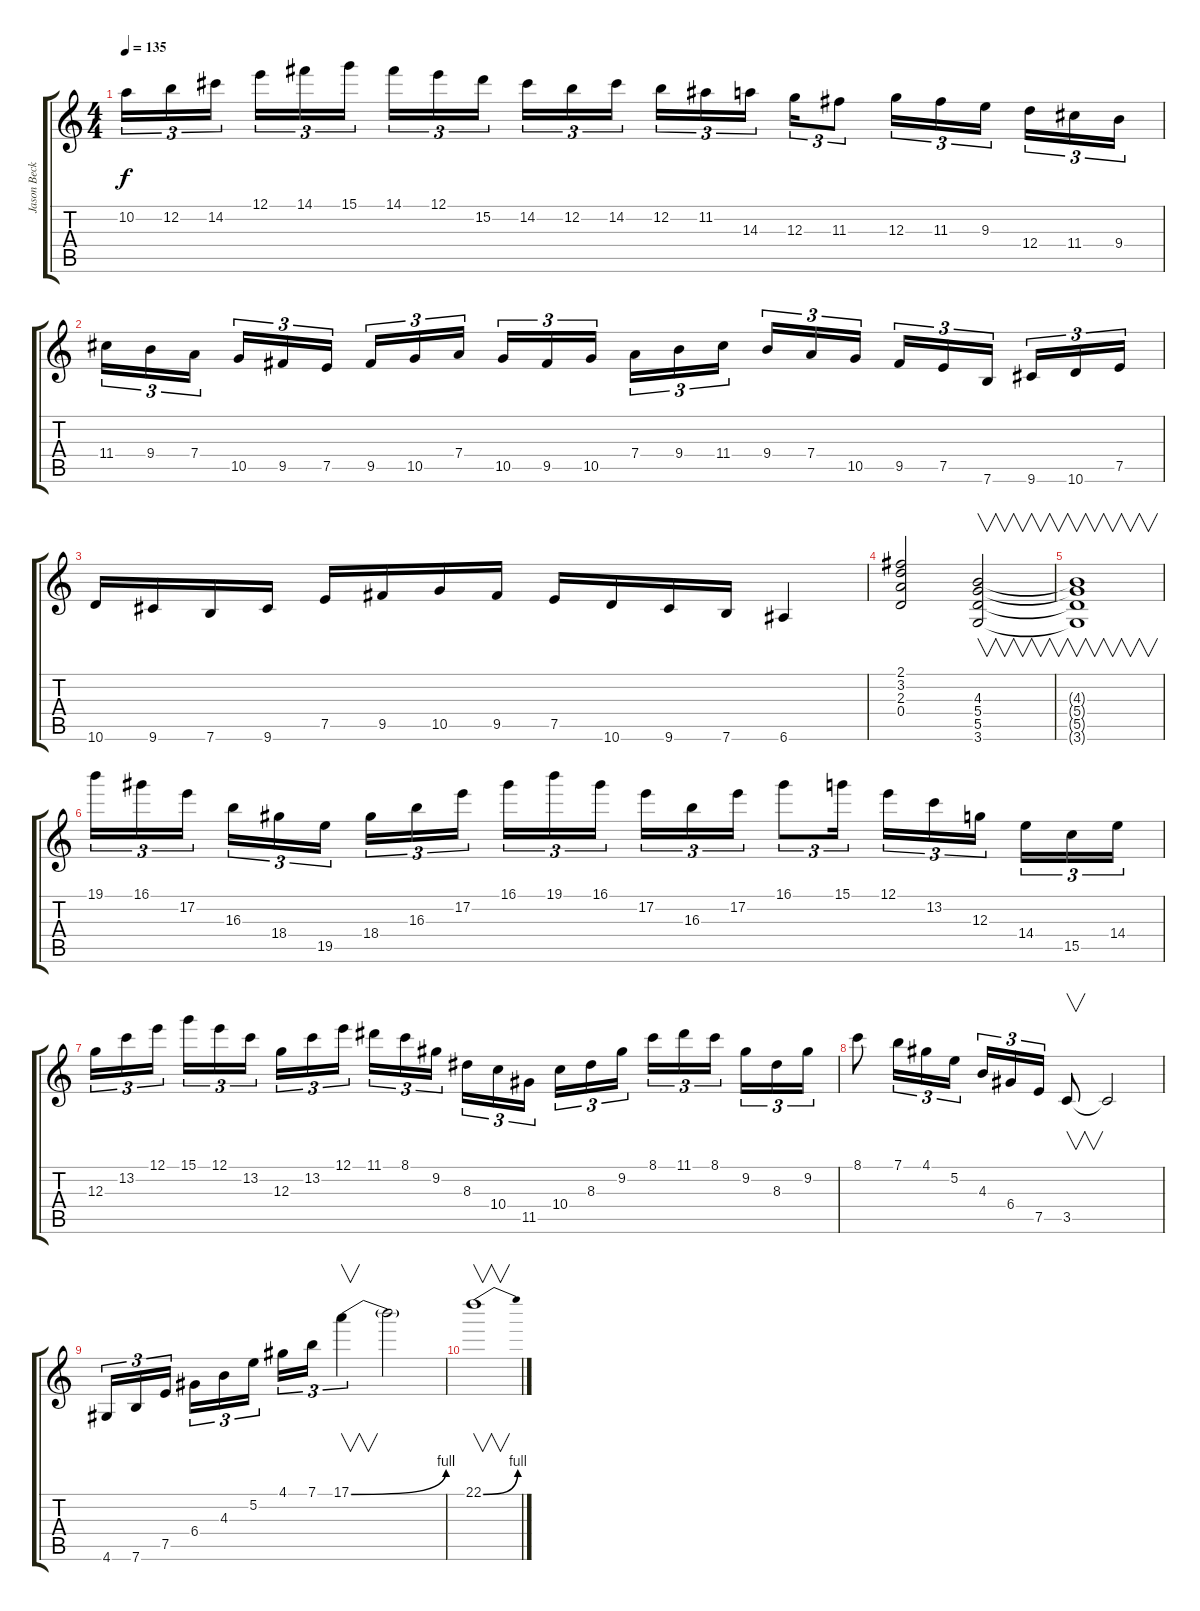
\track ("Jason Becker=God Of Guitar" "Jason Beck") {instrument distortionguitar}
\staff {score tabs}
\tuning (E4 B3 G3 D3 A2 E2) {hide}
\ts (4 4)
\tempo 135
\clef g2
\ks c
10.2.16{tu (3 2) dy f} 12.2.16{tu (3 2)} 14.2.16{tu (3 2)} 12.1.16{tu (3 2)} 14.1.16{tu (3 2)} 15.1.16{tu (3 2)} 14.1.16{tu (3 2)} 12.1.16{tu (3 2)} 15.2.16{tu (3 2)} 14.2.16{tu (3 2)} 12.2.16{tu (3 2)} 14.2.16{tu (3 2)} 12.2.16{tu (3 2)} 11.2.16{tu (3 2)} 14.3.16{tu (3 2)} 12.3.16{tu (3 2)} 11.3.8{tu (3 2)} 12.3.16{tu (3 2)} 11.3.16{tu (3 2)} 9.3.16{tu (3 2)} 12.4.16{tu (3 2)} 11.4.16{tu (3 2)} 9.4.16{tu (3 2)} |
11.4.16{tu (3 2)} 9.4.16{tu (3 2)} 7.4.16{tu (3 2)} 10.5.16{tu (3 2)} 9.5.16{tu (3 2)} 7.5.16{tu (3 2)} 9.5.16{tu (3 2)} 10.5.16{tu (3 2)} 7.4.16{tu (3 2)} 10.5.16{tu (3 2)} 9.5.16{tu (3 2)} 10.5.16{tu (3 2)} 7.4.16{tu (3 2)} 9.4.16{tu (3 2)} 11.4.16{tu (3 2)} 9.4.16{tu (3 2)} 7.4.16{tu (3 2)} 10.5.16{tu (3 2)} 9.5.16{tu (3 2)} 7.5.16{tu (3 2)} 7.6.16{tu (3 2)} 9.6.16{tu (3 2)} 10.6.16{tu (3 2)} 7.5.16{tu (3 2)} |
10.6.16 9.6.16 7.6.16 9.6.16 7.5.16 9.5.16 10.5.16 9.5.16 7.5.16 10.6.16 9.6.16 7.6.16 6.6.4 |
(2.1 3.2 2.3 0.4).2 (4.3 5.4 5.5 3.6).2{v} |
(4.3{t} 5.4{t} 5.5{t} 3.6{t}).1{v} |
19.1.16{tu (3 2)} 16.1.16{tu (3 2)} 17.2.16{tu (3 2)} 16.3.16{tu (3 2)} 18.4.16{tu (3 2)} 19.5.16{tu (3 2)} 18.4.16{tu (3 2)} 16.3.16{tu (3 2)} 17.2.16{tu (3 2)} 16.1.16{tu (3 2)} 19.1.16{tu (3 2)} 16.1.16{tu (3 2)} 17.2.16{tu (3 2)} 16.3.16{tu (3 2)} 17.2.16{tu (3 2)} 16.1.8{tu (3 2)} 15.1.16{tu (3 2)} 12.1.16{tu (3 2)} 13.2.16{tu (3 2)} 12.3.16{tu (3 2)} 14.4.16{tu (3 2)} 15.5.16{tu (3 2)} 14.4.16{tu (3 2)} |
12.3.16{tu (3 2)} 13.2.16{tu (3 2)} 12.1.16{tu (3 2)} 15.1.16{tu (3 2)} 12.1.16{tu (3 2)} 13.2.16{tu (3 2)} 12.3.16{tu (3 2)} 13.2.16{tu (3 2)} 12.1.16{tu (3 2)} 11.1.16{tu (3 2)} 8.1.16{tu (3 2)} 9.2.16{tu (3 2)} 8.3.16{tu (3 2)} 10.4.16{tu (3 2)} 11.5.16{tu (3 2)} 10.4.16{tu (3 2)} 8.3.16{tu (3 2)} 9.2.16{tu (3 2)} 8.1.16{tu (3 2)} 11.1.16{tu (3 2)} 8.1.16{tu (3 2)} 9.2.16{tu (3 2)} 8.3.16{tu (3 2)} 9.2.16{tu (3 2)} |
8.1.8 7.1.16{tu (3 2)} 4.1.16{tu (3 2)} 5.2.16{tu (3 2)} 4.3.16{tu (3 2)} 6.4.16{tu (3 2)} 7.5.16{tu (3 2)} 3.5.8{v} 3.5{t}.2 |
4.6.16{tu (3 2)} 7.6.16{tu (3 2)} 7.5.16{tu (3 2)} 6.4.16{tu (3 2)} 4.3.16{tu (3 2)} 5.2.16{tu (3 2)} 4.1.16{tu (3 2)} 7.1.16{tu (3 2)} 17.1{be (bend 0 0 60 4)}.4{v tu (3 2)} 17.1{t}.2 |
22.1{be (bend 0 0 60 4)}.1{v}
